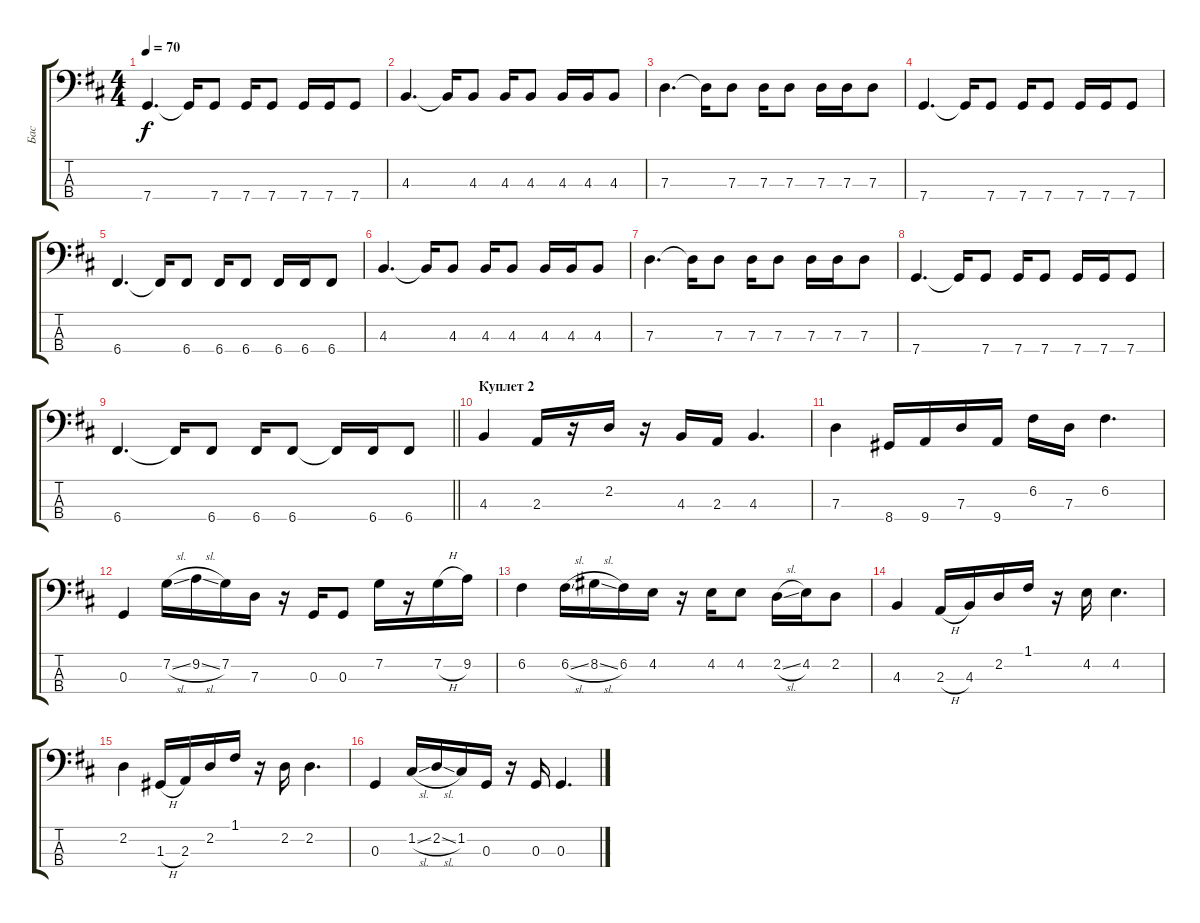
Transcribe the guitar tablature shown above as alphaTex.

\track ("Бас" "Бас") {instrument electricbassfinger}
\staff {score tabs}
\tuning (F2 C2 G1 C1) {hide}
\ts (4 4)
\tempo 70
\clef f4
\ks bminor
7.4.4{d dy f} 7.4{t}.16 7.4.8 7.4.16 7.4.8 7.4.16 7.4.16 7.4.8 |
4.3.4{d} 4.3{t}.16 4.3.8 4.3.16 4.3.8 4.3.16 4.3.16 4.3.8 |
7.3.4{d} 7.3{t}.16 7.3.8 7.3.16 7.3.8 7.3.16 7.3.16 7.3.8 |
7.4.4{d} 7.4{t}.16 7.4.8 7.4.16 7.4.8 7.4.16 7.4.16 7.4.8 |
6.4.4{d} 6.4{t}.16 6.4.8 6.4.16 6.4.8 6.4.16 6.4.16 6.4.8 |
4.3.4{d} 4.3{t}.16 4.3.8 4.3.16 4.3.8 4.3.16 4.3.16 4.3.8 |
7.3.4{d} 7.3{t}.16 7.3.8 7.3.16 7.3.8 7.3.16 7.3.16 7.3.8 |
7.4.4{d} 7.4{t}.16 7.4.8 7.4.16 7.4.8 7.4.16 7.4.16 7.4.8 |
\barLineRight lightlight
6.4.4{d} 6.4{t}.16 6.4.8 6.4.16 6.4.8 6.4{t}.16 6.4.16 6.4.8 |
\section ("" "Куплет 2")
4.3.4 2.3.16 r.16 2.2.16 r.16 4.3.16 2.3.16 4.3.4{d} |
7.3.4 8.4.16 9.4.16 7.3.16 9.4.16 6.2.16 7.3.16 6.2.4{d} |
0.3.4 7.2{sl}.16 9.2{sl}.16 7.2.16 7.3.16 r.16 0.3.16 0.3.8 7.2.16 r.16 7.2{h}.16 9.2.16 |
6.2.4 6.2{sl}.16 8.2{sl}.16 6.2.16 4.2.16 r.16 4.2.16 4.2.8 2.2{sl}.16 4.2.16 2.2.8 |
4.3.4 2.3{h}.16 4.3.16 2.2.16 1.1.16 r.16 4.2.16 4.2.4{d} |
2.2.4 1.3{h}.16 2.3.16 2.2.16 1.1.16 r.16 2.2.16 2.2.4{d} |
0.3.4 1.2{sl}.16 2.2{sl}.16 1.2.16 0.3.16 r.16 0.3.16 0.3.4{d}
